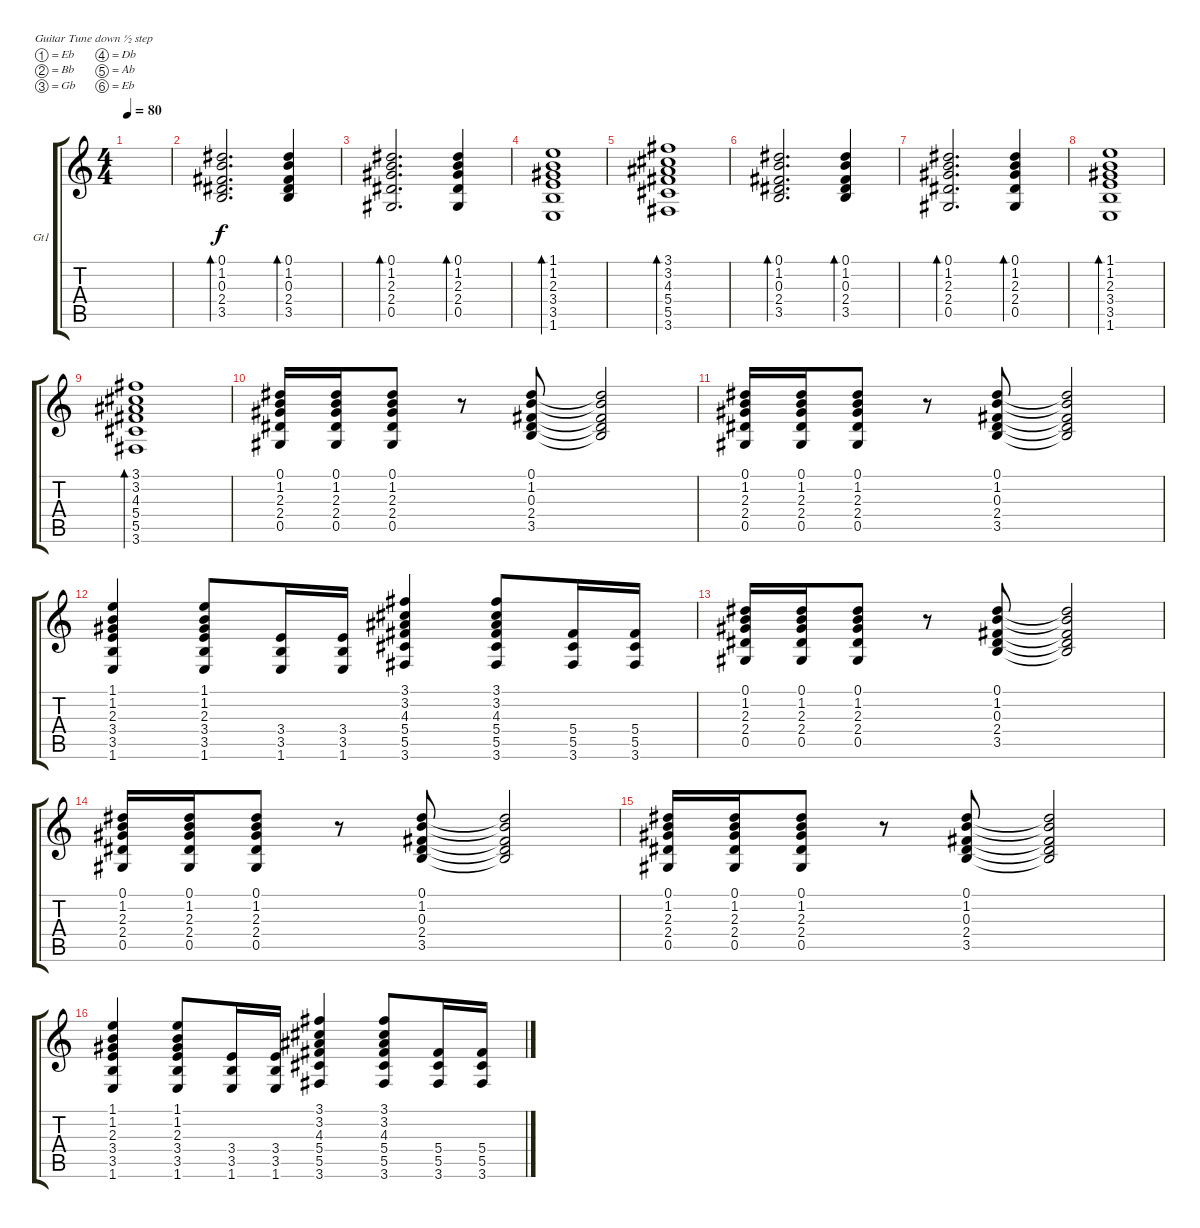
\defaultSystemsLayout 4
\bracketExtendMode groupsimilarinstruments
\firstSystemTrackNameOrientation horizontal
\otherSystemsTrackNameOrientation horizontal
\track ("Terentyev" "Gt1") {instrument acousticguitarsteel}
\staff {score tabs}
\tuning (Eb4 Bb3 Gb3 Db3 Ab2 Eb2)
\ts (4 4)
\tempo 80
\clef g2
\scale
0.485477
\ks c
|
\scale
0.257261 (3.5 2.4 0.3 1.2 0.1).2{d bd 30} (3.5 2.4 0.3 1.2 0.1).4{bd 30} |
\scale
0.257261 (0.5 2.4 2.3 1.2 0.1).2{d bd 30} (0.5 2.4 2.3 1.2 0.1).4{bd 30} |
\scale
0.333333 (1.6 3.5 3.4 2.3 1.2 1.1).1{bd 30} |
\scale
0.333333 (3.6 5.5 5.4 4.3 3.2 3.1).1{bd 30} |
\scale
0.333333 (3.5 2.4 0.3 1.2 0.1).2{d bd 30} (3.5 2.4 0.3 1.2 0.1).4{bd 30} |
\scale
0.333333 (0.5 2.4 2.3 1.2 0.1).2{d bd 30} (0.5 2.4 2.3 1.2 0.1).4{bd 30} |
\scale
0.333333 (1.6 3.5 3.4 2.3 1.2 1.1).1{bd 30} |
\scale
0.333333 (3.6 5.5 5.4 4.3 3.2 3.1).1{bd 30} |
\scale
0.333333 (0.5 2.4 2.3 1.2 0.1).16 (0.5 2.4 2.3 1.2 0.1).16 (0.5 2.4 2.3 1.2 0.1).8 r.8 (3.5 2.4 0.3 1.2 0.1).8 (3.5{t} 2.4{t} 0.3{t} 1.2{t} 0.1{t}).2 |
\scale
0.333333 (0.5 2.4 2.3 1.2 0.1).16 (0.5 2.4 2.3 1.2 0.1).16 (0.5 2.4 2.3 1.2 0.1).8 r.8 (3.5 2.4 0.3 1.2 0.1).8 (3.5{t} 2.4{t} 0.3{t} 1.2{t} 0.1{t}).2 |
\scale
0.333333 (1.6 3.5 3.4 2.3 1.2 1.1).4 (1.6 3.5 3.4 2.3 1.2 1.1).8 (1.6 3.5 3.4).16 (3.4 3.5 1.6).16 (3.6 5.5 5.4 4.3 3.2 3.1).4 (3.6 5.5 5.4 4.3 3.2 3.1).8 (3.6 5.5 5.4).16 (5.4 5.5 3.6).16 |
\scale
0.333333 (0.5 2.4 2.3 1.2 0.1).16 (0.5 2.4 2.3 1.2 0.1).16 (0.5 2.4 2.3 1.2 0.1).8 r.8 (3.5 2.4 0.3 1.2 0.1).8 (3.5{t} 2.4{t} 0.3{t} 1.2{t} 0.1{t}).2 |
\scale
0.333333 (0.5 2.4 2.3 1.2 0.1).16 (0.5 2.4 2.3 1.2 0.1).16 (0.5 2.4 2.3 1.2 0.1).8 r.8 (3.5 2.4 0.3 1.2 0.1).8 (3.5{t} 2.4{t} 0.3{t} 1.2{t} 0.1{t}).2 |
\scale
0.333333 (0.5 2.4 2.3 1.2 0.1).16 (0.5 2.4 2.3 1.2 0.1).16 (0.5 2.4 2.3 1.2 0.1).8 r.8 (3.5 2.4 0.3 1.2 0.1).8 (3.5{t} 2.4{t} 0.3{t} 1.2{t} 0.1{t}).2 |
\scale
0.333333 (1.6 3.5 3.4 2.3 1.2 1.1).4 (1.6 3.5 3.4 2.3 1.2 1.1).8 (1.6 3.5 3.4).16 (3.4 3.5 1.6).16 (3.6 5.5 5.4 4.3 3.2 3.1).4 (3.6 5.5 5.4 4.3 3.2 3.1).8 (3.6 5.5 5.4).16 (5.4 5.5 3.6).16
